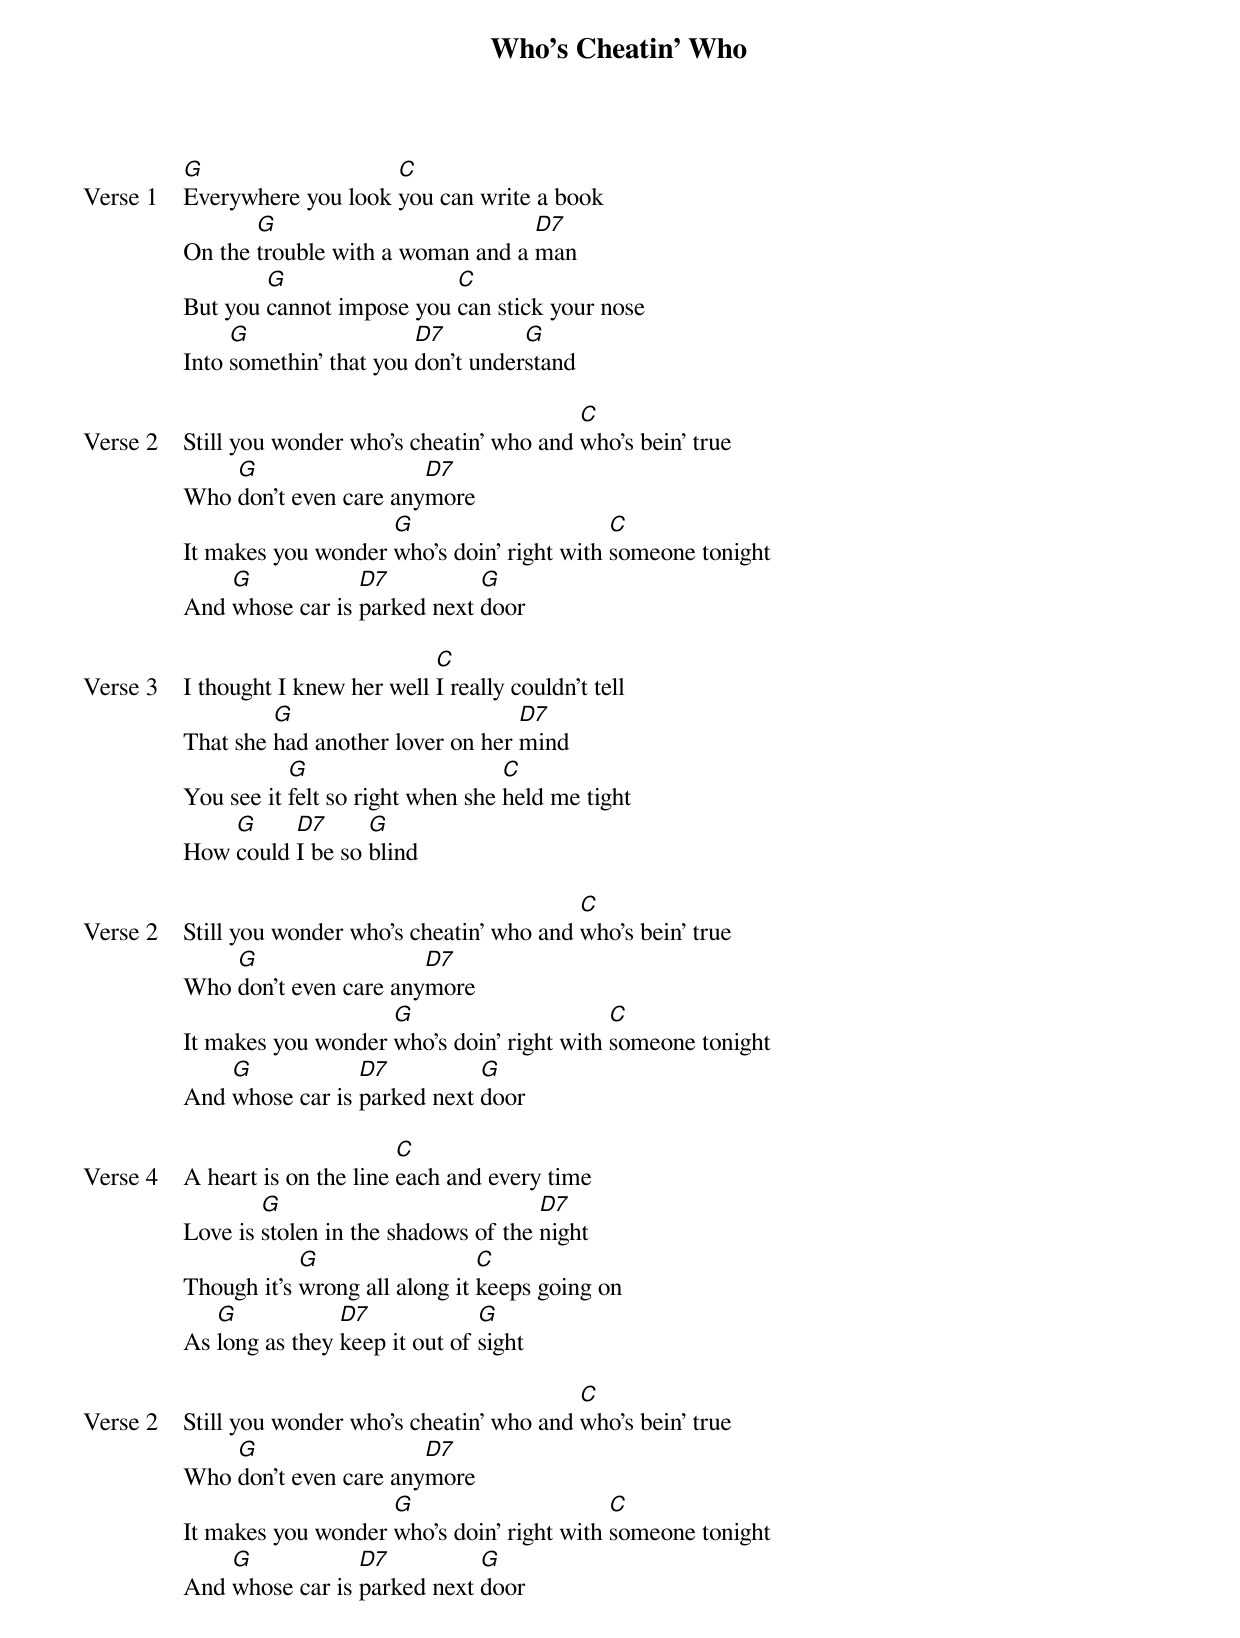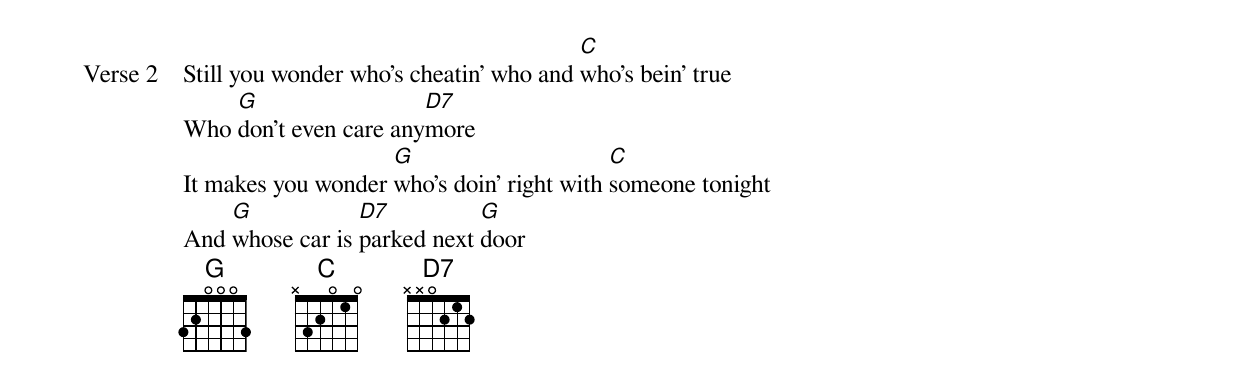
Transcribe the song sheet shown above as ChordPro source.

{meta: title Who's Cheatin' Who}
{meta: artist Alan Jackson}
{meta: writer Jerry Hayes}

{start_of_verse: Verse 1}
[G]Everywhere you look [C]you can write a book
On the [G]trouble with a woman and a [D7]man
But you [G]cannot impose you [C]can stick your nose
Into [G]somethin' that you [D7]don't under[G]stand
{end_of_verse}

{start_of_verse: Verse 2}
Still you wonder who's cheatin' who and [C]who's bein' true
Who [G]don't even care any[D7]more
It makes you wonder [G]who's doin' right with [C]someone tonight
And [G]whose car is [D7]parked next [G]door
{end_of_verse}

{start_of_verse: Verse 3}
I thought I knew her well [C]I really couldn't tell
That she [G]had another lover on her [D7]mind
You see it [G]felt so right when she [C]held me tight
How [G]could [D7]I be so [G]blind
{end_of_verse}

{start_of_verse: Verse 2}
Still you wonder who's cheatin' who and [C]who's bein' true
Who [G]don't even care any[D7]more
It makes you wonder [G]who's doin' right with [C]someone tonight
And [G]whose car is [D7]parked next [G]door
{end_of_verse}

{start_of_verse: Verse 4}
A heart is on the line [C]each and every time
Love is [G]stolen in the shadows of the [D7]night
Though it's [G]wrong all along it [C]keeps going on
As [G]long as they [D7]keep it out of [G]sight
{end_of_verse}

{start_of_verse: Verse 2}
Still you wonder who's cheatin' who and [C]who's bein' true
Who [G]don't even care any[D7]more
It makes you wonder [G]who's doin' right with [C]someone tonight
And [G]whose car is [D7]parked next [G]door
{end_of_verse}

{start_of_verse: Verse 2}
Still you wonder who's cheatin' who and [C]who's bein' true
Who [G]don't even care any[D7]more
It makes you wonder [G]who's doin' right with [C]someone tonight
And [G]whose car is [D7]parked next [G]door
{end_of_verse}
